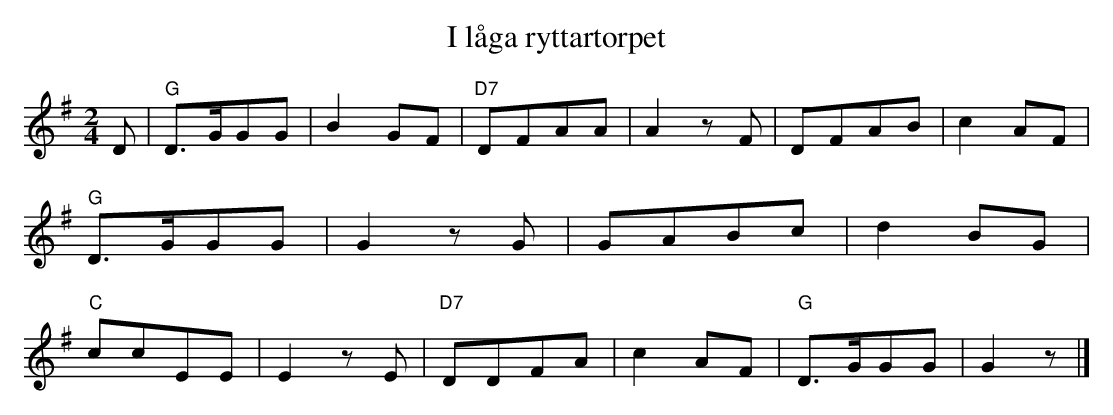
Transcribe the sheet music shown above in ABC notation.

X:1
T:I låga ryttartorpet
M:2/4
L:1/16
K:G
D2|"G"D3GG2G2|B4G2F2|"D7"D2F2A2A2|A4z2F2|D2F2A2B2|c4A2F2|"G"D3GG2G2|G4z2G2|G2A2B2c2|d4B2G2|"C"c2c2E2E2|E4z2E2|"D7"D2D2F2A2|c4A2F2|"G"D3GG2G2|G4z2|]
